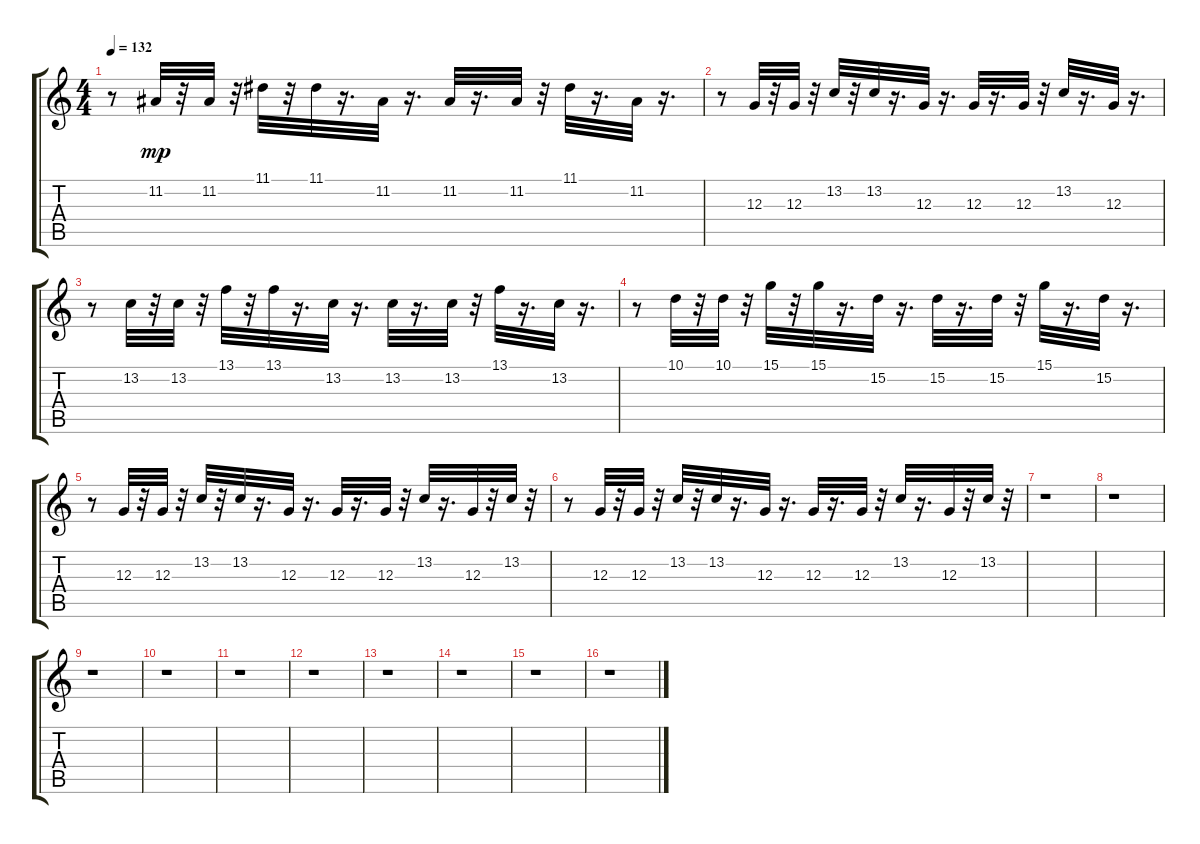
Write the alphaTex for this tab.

\track "" {instrument synthbrass1}
\staff {score tabs}
\tuning (E4 B3 G3 D3 A2 E2) {hide}
\ts (4 4)
\tempo 132
\clef g2
\ks c
r.8{dy mp} 11.2.32 r.32 11.2.32 r.32 11.1.32 r.32 11.1.32 r.16{d} 11.2.32 r.16{d} 11.2.32 r.16{d} 11.2.32 r.32 11.1.32 r.16{d} 11.2.32 r.16{d} |
r.8 12.3.32 r.32 12.3.32 r.32 13.2.32 r.32 13.2.32 r.16{d} 12.3.32 r.16{d} 12.3.32 r.16{d} 12.3.32 r.32 13.2.32 r.16{d} 12.3.32 r.16{d} |
r.8 13.2.32 r.32 13.2.32 r.32 13.1.32 r.32 13.1.32 r.16{d} 13.2.32 r.16{d} 13.2.32 r.16{d} 13.2.32 r.32 13.1.32 r.16{d} 13.2.32 r.16{d} |
r.8 10.1.32 r.32 10.1.32 r.32 15.1.32 r.32 15.1.32 r.16{d} 15.2.32 r.16{d} 15.2.32 r.16{d} 15.2.32 r.32 15.1.32 r.16{d} 15.2.32 r.16{d} |
r.8 12.3.32 r.32 12.3.32 r.32 13.2.32 r.32 13.2.32 r.16{d} 12.3.32 r.16{d} 12.3.32 r.16{d} 12.3.32 r.32 13.2.32 r.16{d} 12.3.32 r.32 13.2.32 r.32 |
r.8 12.3.32 r.32 12.3.32 r.32 13.2.32 r.32 13.2.32 r.16{d} 12.3.32 r.16{d} 12.3.32 r.16{d} 12.3.32 r.32 13.2.32 r.16{d} 12.3.32 r.32 13.2.32 r.32 |
r.1 |
r.1 |
r.1 |
r.1 |
r.1 |
r.1 |
r.1 |
r.1 |
r.1 |
r.1
